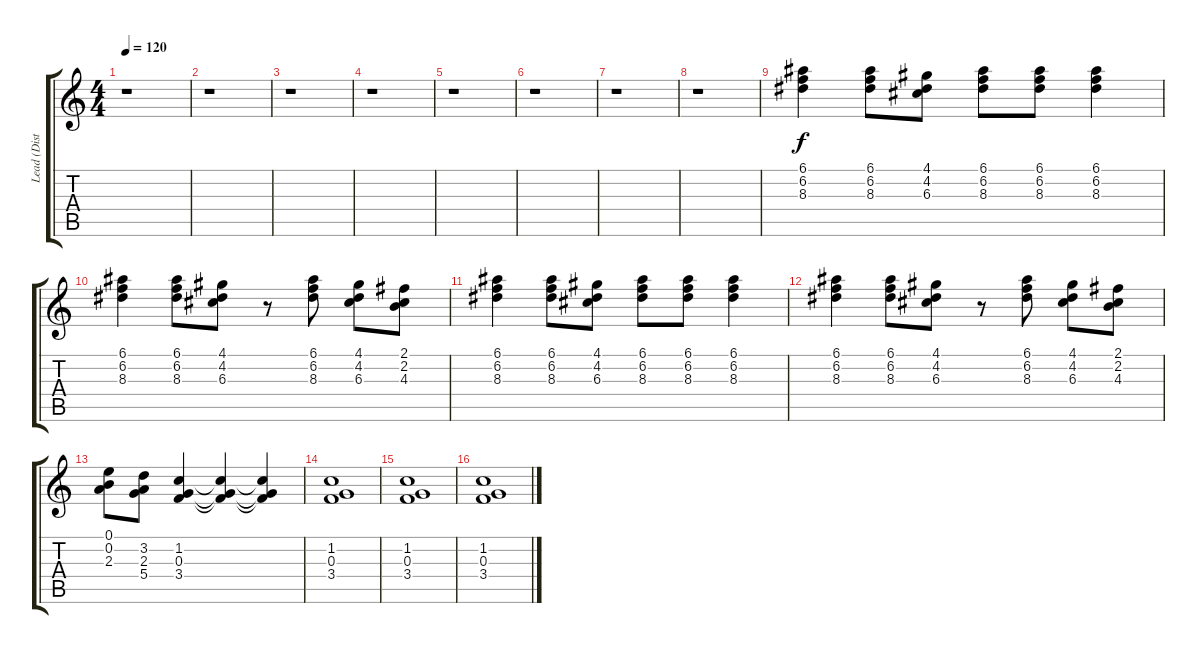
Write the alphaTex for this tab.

\track ("Lead (Distortion)" "Lead (Dist") {instrument distortionguitar}
\staff {score tabs}
\tuning (E4 B3 G3 D3 A2 E2) {hide}
\ts (4 4)
\tempo 120
\clef g2
\ks c
r.1{dy f} |
r.1 |
r.1 |
r.1 |
r.1 |
r.1 |
r.1 |
r.1 |
(6.1 6.2 8.3).4 (6.1 6.2 8.3).8 (4.1 4.2 6.3).8 (6.1 6.2 8.3).8 (6.1 6.2 8.3).8 (6.1 6.2 8.3).4 |
(6.1 6.2 8.3).4 (6.1 6.2 8.3).8 (4.1 4.2 6.3).8 r.8 (6.1 6.2 8.3).8 (4.1 4.2 6.3).8 (2.1 2.2 4.3).8 |
(6.1 6.2 8.3).4 (6.1 6.2 8.3).8 (4.1 4.2 6.3).8 (6.1 6.2 8.3).8 (6.1 6.2 8.3).8 (6.1 6.2 8.3).4 |
(6.1 6.2 8.3).4 (6.1 6.2 8.3).8 (4.1 4.2 6.3).8 r.8 (6.1 6.2 8.3).8 (4.1 4.2 6.3).8 (2.1 2.2 4.3).8 |
(0.1 0.2 2.3).8 (3.2 2.3 5.4).8 (1.2 0.3 3.4).4 (1.2{t} 0.3{t} 3.4{t}).4 (1.2{t} 0.3{t} 3.4{t}).4 |
(1.2 0.3 3.4).1 |
(1.2 0.3 3.4).1 |
(1.2 0.3 3.4).1
